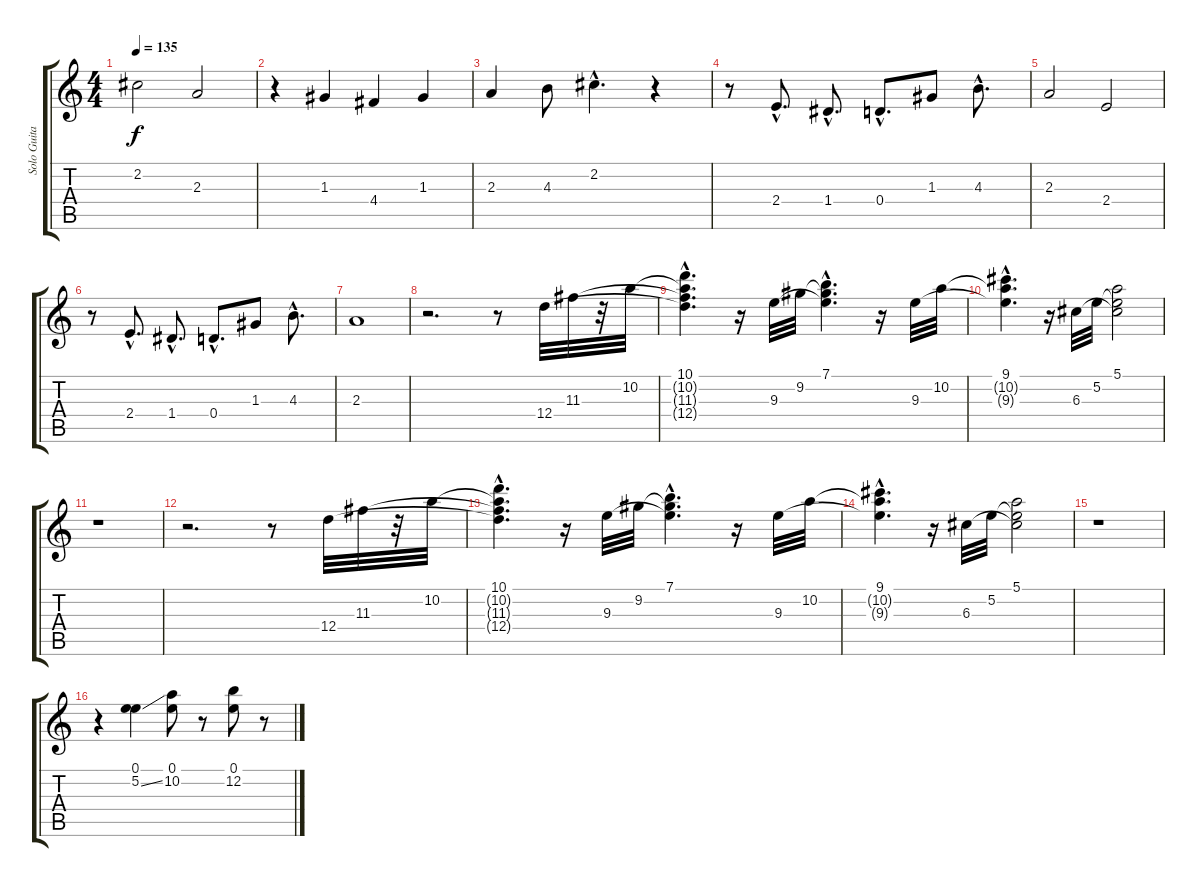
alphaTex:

\track ("Solo Guitar - Hank" "Solo Guita") {instrument electricguitarclean}
\staff {score tabs}
\tuning (E4 B3 G3 D3 A2 E2) {hide}
\ts (4 4)
\tempo 135
\clef g2
\ks c
2.2.2{dy f} 2.3.2 |
r.4 1.3.4 4.4.4 1.3.4 |
2.3.4 4.3.8 2.2{hac}.4{d} r.4 |
r.8 2.4{hac}.8{d} 1.4{hac}.8{d} 0.4{hac}.8{d} 1.3.8 4.3{hac}.8{d} |
2.3.2 2.4.2 |
r.8 2.4{hac}.8{d} 1.4{hac}.8{d} 0.4{hac}.8{d} 1.3.8 4.3{hac}.8{d} |
2.3.1 |
r.2{d} r.8 12.4.32 11.3.32 r.32 10.2.32 |
(10.1{hac} 10.2{hac t} 11.3{hac t} 12.4{hac t}).4{d} r.16 9.3.32 9.2.32 (7.1{hac} 9.2{hac t} 9.3{hac t}).4{d} r.16 9.3.32 10.2.32 |
(9.1{hac} 10.2{hac t} 9.3{hac t}).4{d} r.16 6.3.32 5.2.32 (5.1 5.2{t} 6.3{t}).2 |
r.1 |
r.2{d} r.8 12.4.32 11.3.32 r.32 10.2.32 |
(10.1{hac} 10.2{hac t} 11.3{hac t} 12.4{hac t}).4{d} r.16 9.3.32 9.2.32 (7.1{hac} 9.2{hac t} 9.3{hac t}).4{d} r.16 9.3.32 10.2.32 |
(9.1{hac} 10.2{hac t} 9.3{hac t}).4{d} r.16 6.3.32 5.2.32 (5.1 5.2{t} 6.3{t}).2 |
r.1 |
r.4 (0.1 5.2{ss}).4 (0.1 10.2).8 r.8 (0.1 12.2).8 r.8
